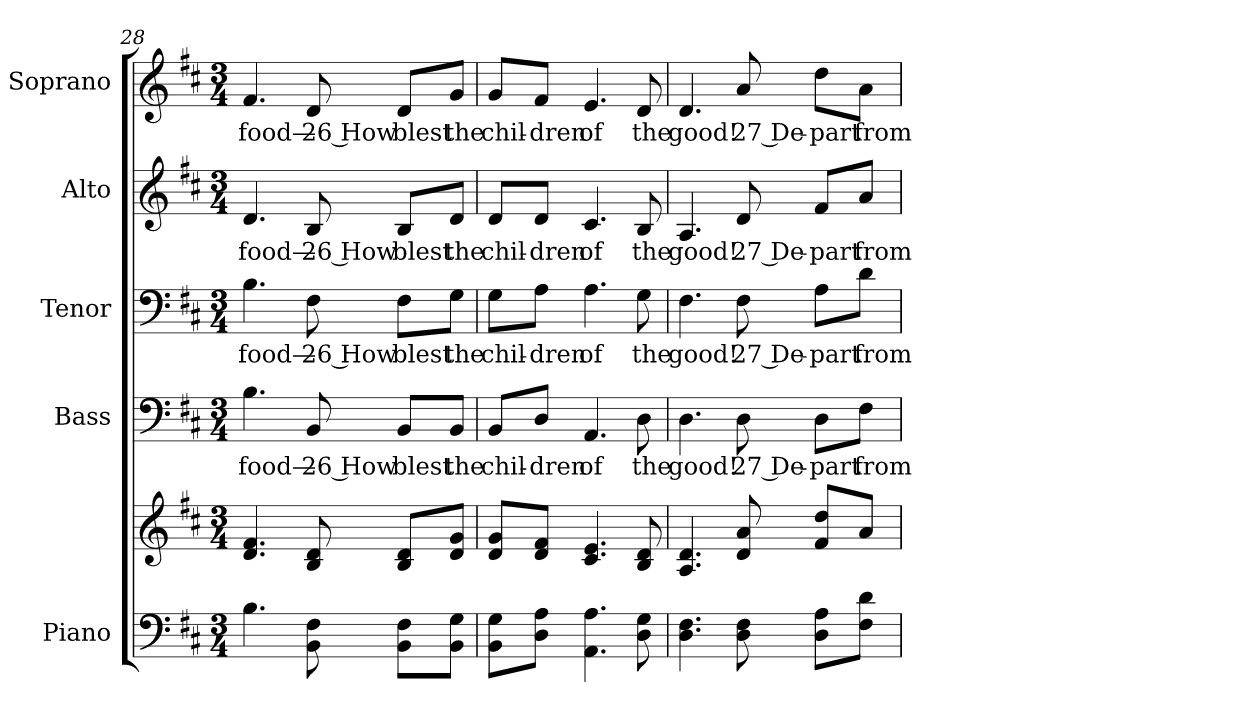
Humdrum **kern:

**kern	**kern	**kern	**text	**kern	**text	**kern	**text	**kern	**text
*part5	*part5	*part4	*part4	*part3	*part3	*part2	*part2	*part1	*part1
*staff6	*staff5	*staff4	*staff4	*staff3	*staff3	*staff2	*staff2	*staff1	*staff1
*I"Piano	*	*I"Bass	*	*I"Tenor	*	*I"Alto	*	*I"Soprano	*
*I'Pno.	*	*I'B.	*	*I'T.	*	*I'A.	*	*I'S.	*
!!LO:PB:g=z
*clefF4	*clefG2	*clefF4	*	*clefF4	*	*clefG2	*	*clefG2	*
*k[f#c#]	*k[f#c#]	*k[f#c#]	*	*k[f#c#]	*	*k[f#c#]	*	*k[f#c#]	*
*D:	*D:	*D:	*	*D:	*	*D:	*	*D:	*
*M3/4	*M3/4	*M3/4	*	*M3/4	*	*M3/4	*	*M3/4	*
=28	=28	=28	=28	=28	=28	=28	=28	=28	=28
!	!	!	!LO:LY:b:color=#000000	!	!	!	!	!	!
!	!	!	!	!	!LO:LY:b:color=#000000	!	!	!	!
!	!	!	!	!	!	!	!LO:LY:b:color=#000000	!	!
!	!	!	!	!	!	!	!	!	!LO:LY:b:color=#000000
4.Bi\	4.di/ 4.f#i	4.Bi\	food—	4.Bi\	food—	4.di/	food—	4.f#i/	food—
!	!	!	!LO:LY:b:color=#000000	!	!	!	!	!	!
!	!	!	!	!	!LO:LY:b:color=#000000	!	!	!	!
!	!	!	!	!	!	!	!LO:LY:b:color=#000000	!	!
!	!	!	!	!	!	!	!	!	!LO:LY:b:color=#000000
8BBi\ 8F#i	8Bi/ 8di	8BBi/	26 How	8F#i\	26 How	8Bi/	26 How	8di/	26 How
!	!	!	!LO:LY:b:color=#000000	!	!	!	!	!	!
!	!	!	!	!	!LO:LY:b:color=#000000	!	!	!	!
!	!	!	!	!	!	!	!LO:LY:b:color=#000000	!	!
!	!	!	!	!	!	!	!	!	!LO:LY:b:color=#000000
8BBi\ 8F#i\L	8Bi/ 8di/L	8BBi/L	blest	8F#i\L	blest	8Bi/L	blest	8di/L	blest
!	!	!	!LO:LY:b:color=#000000	!	!	!	!	!	!
!	!	!	!	!	!LO:LY:b:color=#000000	!	!	!	!
!	!	!	!	!	!	!	!LO:LY:b:color=#000000	!	!
!	!	!	!	!	!	!	!	!	!LO:LY:b:color=#000000
8BBi\ 8Gi\J	8di/ 8gi/J	8BBi/J	the	8Gi\J	the	8di/J	the	8gi/J	the
=29	=29	=29	=29	=29	=29	=29	=29	=29	=29
!	!	!	!LO:LY:b:color=#000000	!	!	!	!	!	!
!	!	!	!	!	!LO:LY:b:color=#000000	!	!	!	!
!	!	!	!	!	!	!	!LO:LY:b:color=#000000	!	!
!	!	!	!	!	!	!	!	!	!LO:LY:b:color=#000000
8BBi\ 8Gi\L	8di/ 8gi/L	8BBi/L	chil-	8Gi\L	chil-	8di/L	chil-	8gi/L	chil-
!	!	!	!LO:LY:b:color=#000000	!	!	!	!	!	!
!	!	!	!	!	!LO:LY:b:color=#000000	!	!	!	!
!	!	!	!	!	!	!	!LO:LY:b:color=#000000	!	!
!	!	!	!	!	!	!	!	!	!LO:LY:b:color=#000000
8Di\ 8Ai\J	8di/ 8f#i/J	8Di/J	-dren	8Ai\J	-dren	8di/J	-dren	8f#i/J	-dren
!	!	!	!LO:LY:b:color=#000000	!	!	!	!	!	!
!	!	!	!	!	!LO:LY:b:color=#000000	!	!	!	!
!	!	!	!	!	!	!	!LO:LY:b:color=#000000	!	!
!	!	!	!	!	!	!	!	!	!LO:LY:b:color=#000000
4.AAi\ 4.Ai	4.c#i/ 4.ei	4.AAi/	of	4.Ai\	of	4.c#i/	of	4.ei/	of
!	!	!	!LO:LY:b:color=#000000	!	!	!	!	!	!
!	!	!	!	!	!LO:LY:b:color=#000000	!	!	!	!
!	!	!	!	!	!	!	!LO:LY:b:color=#000000	!	!
!	!	!	!	!	!	!	!	!	!LO:LY:b:color=#000000
8Di\ 8Gi	8Bi/ 8di	8Di\	the	8Gi\	the	8Bi/	the	8di/	the
=30	=30	=30	=30	=30	=30	=30	=30	=30	=30
!	!	!	!LO:LY:b:color=#000000	!	!	!	!	!	!
!	!	!	!	!	!LO:LY:b:color=#000000	!	!	!	!
!	!	!	!	!	!	!	!LO:LY:b:color=#000000	!	!
!	!	!	!	!	!	!	!	!	!LO:LY:b:color=#000000
4.Di\ 4.F#i	4.Ai/ 4.di	4.Di\	good!	4.F#i\	good!	4.Ai/	good!	4.di/	good!
!	!	!	!LO:LY:b:color=#000000	!	!	!	!	!	!
!	!	!	!	!	!LO:LY:b:color=#000000	!	!	!	!
!	!	!	!	!	!	!	!LO:LY:b:color=#000000	!	!
!	!	!	!	!	!	!	!	!	!LO:LY:b:color=#000000
8Di\ 8F#i	8di/ 8ai	8Di\	27 De-	8F#i\	27 De-	8di/	27 De-	8ai/	27 De-
!	!	!	!LO:LY:b:color=#000000	!	!	!	!	!	!
!	!	!	!	!	!LO:LY:b:color=#000000	!	!	!	!
!	!	!	!	!	!	!	!LO:LY:b:color=#000000	!	!
!	!	!	!	!	!	!	!	!	!LO:LY:b:color=#000000
8Di\ 8Ai\L	8f#i/ 8ddi/L	8Di\L	-part	8Ai\L	-part	8f#i/L	-part	8ddi\L	-part
!	!	!	!LO:LY:b:color=#000000	!	!	!	!	!	!
!	!	!	!	!	!LO:LY:b:color=#000000	!	!	!	!
!	!	!	!	!	!	!	!LO:LY:b:color=#000000	!	!
!	!	!	!	!	!	!	!	!	!LO:LY:b:color=#000000
8F#i\ 8di\J	8ai/J	8F#i\J	from	8di\J	from	8ai/J	from	8ai\J	from
=	=	=	=	=	=	=	=	=	=
*-	*-	*-	*-	*-	*-	*-	*-	*-	*-
